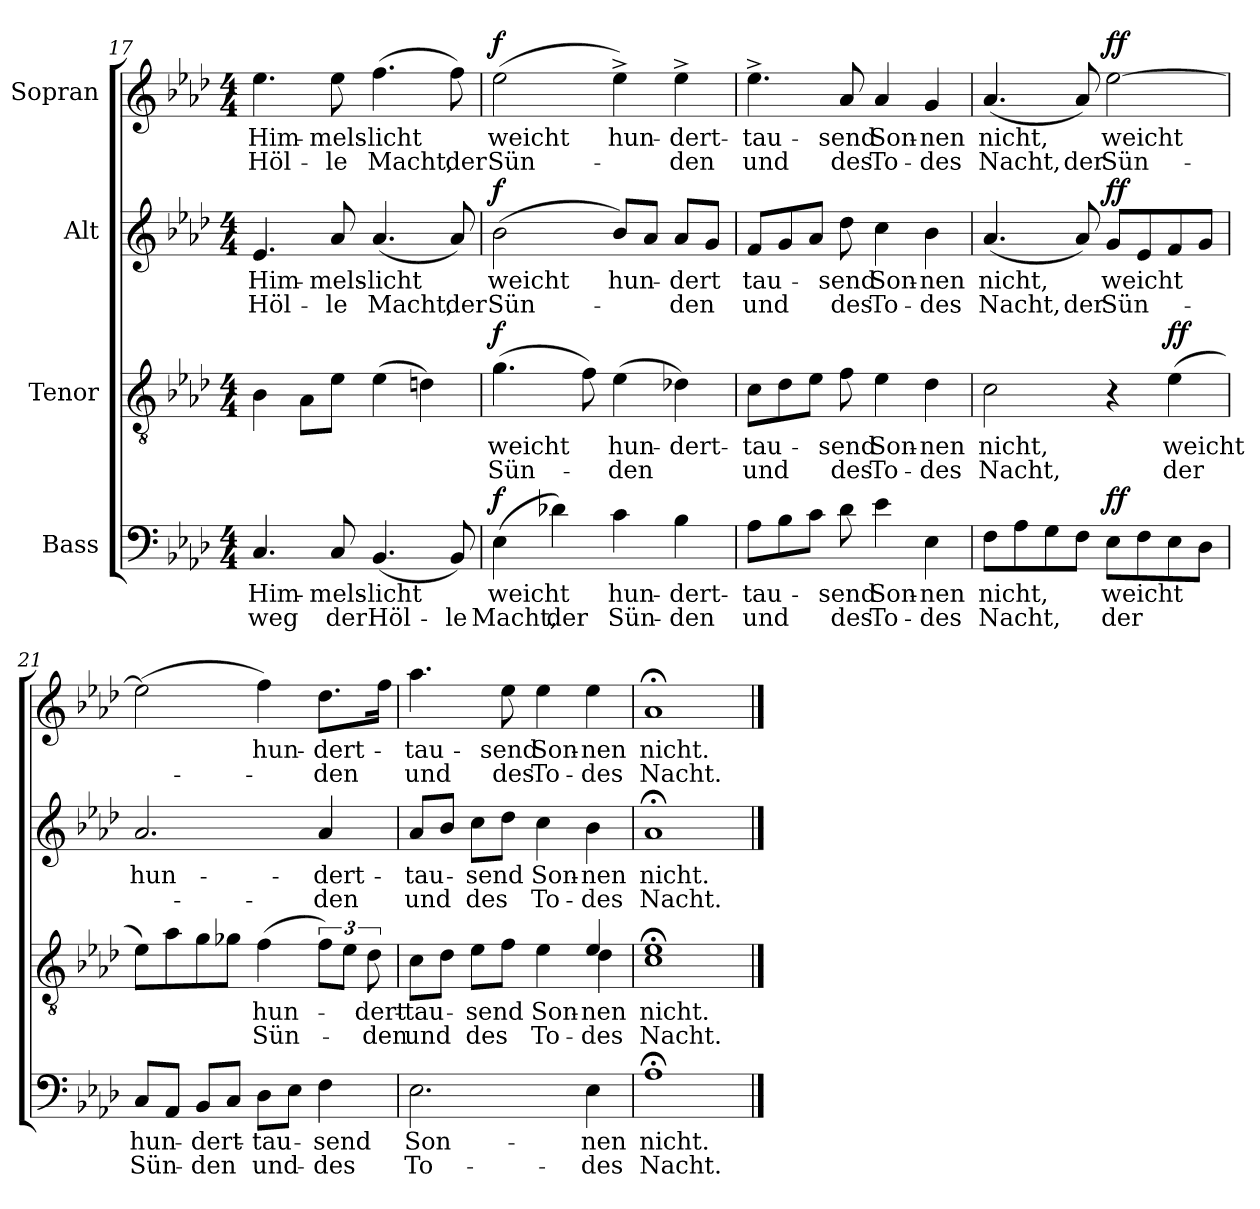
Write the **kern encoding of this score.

**kern	**text	**text	**dynam	**kern	**text	**text	**dynam	**kern	**text	**text	**dynam	**kern	**text	**text	**dynam
*part4	*part4	*part4	*part4	*part3	*part3	*part3	*part3	*part2	*part2	*part2	*part2	*part1	*part1	*part1	*part1
*staff4	*staff4	*staff4	*staff4	*staff3	*staff3	*staff3	*staff3	*staff2	*staff2	*staff2	*staff2	*staff1	*staff1	*staff1	*staff1
*I"Bass	*	*	*	*I"Tenor	*	*	*	*I"Alt	*	*	*	*I"Sopran	*	*	*
*clefF4	*	*	*	*clefGv2	*	*	*	*clefG2	*	*	*	*clefG2	*	*	*
*k[b-e-a-d-]	*	*	*	*k[b-e-a-d-]	*	*	*	*k[b-e-a-d-]	*	*	*	*k[b-e-a-d-]	*	*	*
*M4/4	*	*	*	*M4/4	*	*	*	*M4/4	*	*	*	*M4/4	*	*	*
=17	=17	=17	=17	=17	=17	=17	=17	=17	=17	=17	=17	=17	=17	=17	=17
4.C/	Him-	weg	.	4B-\	.	.	.	4.e-/	Him-	Höl-	.	4.ee-\	Him-	Höl-	.
.	.	.	.	8A-\L	.	.	.	.	.	.	.	.	.	.	.
8C/	-mels-	der	.	8e-\J	.	.	.	8a-/	-mels-	-le	.	8ee-\	-mels-	-le	.
(4.BB-/	-licht	Höl-	.	(4e-\	.	.	.	(4.a-/	-licht	Macht,	.	(4.ff\	-licht	Macht,	.
.	.	.	.	4dn\)	.	.	.	.	.	.	.	.	.	.	.
8BB-/)	.	-le	.	.	.	.	.	8a-/)	.	der	.	8ff\)	.	der	.
=18	=18	=18	=18	=18	=18	=18	=18	=18	=18	=18	=18	=18	=18	=18	=18
!	!	!	!LO:DY:a	!	!	!	!LO:DY:a	!	!	!	!LO:DY:a	!	!	!	!LO:DY:a
(4E-\	weicht	Macht,	f	(4.g\	weicht	Sün-	f	(2b-\	weicht	Sün-	f	(2ee-\	weicht	Sün-	f
4d-X\)	.	der	.	.	.	.	.	.	.	.	.	.	.	.	.
.	.	.	.	8f\)	.	.	.	.	.	.	.	.	.	.	.
4c\	hun-	Sün-	.	(4e-\	hun-	-den	.	8b-/L)	hun-	.	.	4ee-^\)	hun-	.	.
.	.	.	.	.	.	.	.	8a-/J	.	.	.	.	.	.	.
4B-\	-dert-	-den	.	4d-X\)	-dert-	.	.	8a-/L	-dert	-den	.	4ee-^\	-dert-	-den	.
.	.	.	.	.	.	.	.	8g/J	.	.	.	.	.	.	.
=19	=19	=19	=19	=19	=19	=19	=19	=19	=19	=19	=19	=19	=19	=19	=19
8A-\L	-tau-	und	.	8c\L	-tau-	und	.	8f/L	tau-	und	.	4.ee-^\	-tau-	und	.
8B-\	.	.	.	8d-\	.	.	.	8g/	.	.	.	.	.	.	.
8c\J	.	.	.	8e-\J	.	.	.	8a-/J	.	.	.	.	.	.	.
8d-\	-send	des	.	8f\	-send	des	.	8dd-\	-send	des	.	8a-/	-send	des	.
4e-\	Son-	To-	.	4e-\	Son-	To-	.	4cc\	Son-	To-	.	4a-/	Son-	To-	.
4E-\	-nen	-des	.	4d-\	-nen	-des	.	4b-\	-nen	-des	.	4g/	-nen	-des	.
!!LO:LB:g=z
=20	=20	=20	=20	=20	=20	=20	=20	=20	=20	=20	=20	=20	=20	=20	=20
8F\L	nicht,	Nacht,	.	2c\	nicht,	Nacht,	.	(4.a-/	nicht,	Nacht,	.	(4.a-/	nicht,	Nacht,	.
8A-\	.	.	.	.	.	.	.	.	.	.	.	.	.	.	.
8G\	.	.	.	.	.	.	.	.	.	.	.	.	.	.	.
8F\J	.	.	.	.	.	.	.	8a-/)	.	der	.	8a-/)	.	der	.
!	!	!	!LO:DY:a	!	!	!	!	!	!	!	!LO:DY:a	!	!	!	!LO:DY:a
8E-\L	weicht	der	ff	4r	.	.	.	8g/L	weicht	Sün-	ff	[2ee-\	weicht	Sün-	ff
8F\	.	.	.	.	.	.	.	8e-/	.	.	.	.	.	.	.
!	!	!	!	!	!	!	!LO:DY:a	!	!	!	!	!	!	!	!
8E-\	.	.	.	(4e-\	weicht	der	ff	8f/	.	.	.	.	.	.	.
8D-\J	.	.	.	.	.	.	.	8g/J	.	.	.	.	.	.	.
=21	=21	=21	=21	=21	=21	=21	=21	=21	=21	=21	=21	=21	=21	=21	=21
8C/L	hun-	Sün-	.	8e-\L)	.	.	.	2.a-/	hun-	.	.	(2ee-\]	.	.	.
8AA-/J	.	.	.	8a-\	.	.	.	.	.	.	.	.	.	.	.
8BB-/L	-dert-	-den	.	8g\	.	.	.	.	.	.	.	.	.	.	.
8C/J	.	.	.	8g-X\J	.	.	.	.	.	.	.	.	.	.	.
8D-\L	-tau-	und-	.	(4f\	hun-	Sün-	.	.	.	.	.	4ff\)	hun-	.	.
8E-\J	.	.	.	.	.	.	.	.	.	.	.	.	.	.	.
4F\	-send	-des	.	12f\L)	.	.	.	4a-/	-dert-	-den	.	8.dd-\L	-dert-	-den	.
.	.	.	.	12e-\J	.	.	.	.	.	.	.	.	.	.	.
.	.	.	.	12d-\	-dert-	-den	.	.	.	.	.	.	.	.	.
.	.	.	.	.	.	.	.	.	.	.	.	16ff\Jk	.	.	.
=22	=22	=22	=22	=22	=22	=22	=22	=22	=22	=22	=22	=22	=22	=22	=22
*	*	*	*	*^	*	*	*	*	*	*	*	*	*	*	*
2.E-\	Son-	To-	.	8c\L	2.ryy	-tau-	und	.	8a-/L	-tau-	und	.	4.aa-\	-tau-	und	.
.	.	.	.	8d-\J	.	.	.	.	8b-/J	.	.	.	.	.	.	.
.	.	.	.	8e-\L	.	-send	des	.	8cc\L	-send	des	.	.	.	.	.
.	.	.	.	8f\J	.	.	.	.	8dd-\J	.	.	.	8ee-\	-send	des	.
.	.	.	.	4e-\	.	Son-	To-	.	4cc\	Son-	To-	.	4ee-\	Son-	To-	.
4E-\	-nen	-des	.	4e-/	4d-\	-nen	-des	.	4b-\	-nen	-des	.	4ee-\	-nen	-des	.
*	*	*	*	*v	*v	*	*	*	*	*	*	*	*	*	*	*
=23	=23	=23	=23	=23	=23	=23	=23	=23	=23	=23	=23	=23	=23	=23	=23
1A-;<	nicht.	Nacht.	.	1c;< 1e-;<	nicht.	Nacht.	.	1a-;<	nicht.	Nacht.	.	1a-;<	nicht.	Nacht.	.
==	==	==	==	==	==	==	==	==	==	==	==	==	==	==	==
*-	*-	*-	*-	*-	*-	*-	*-	*-	*-	*-	*-	*-	*-	*-	*-
